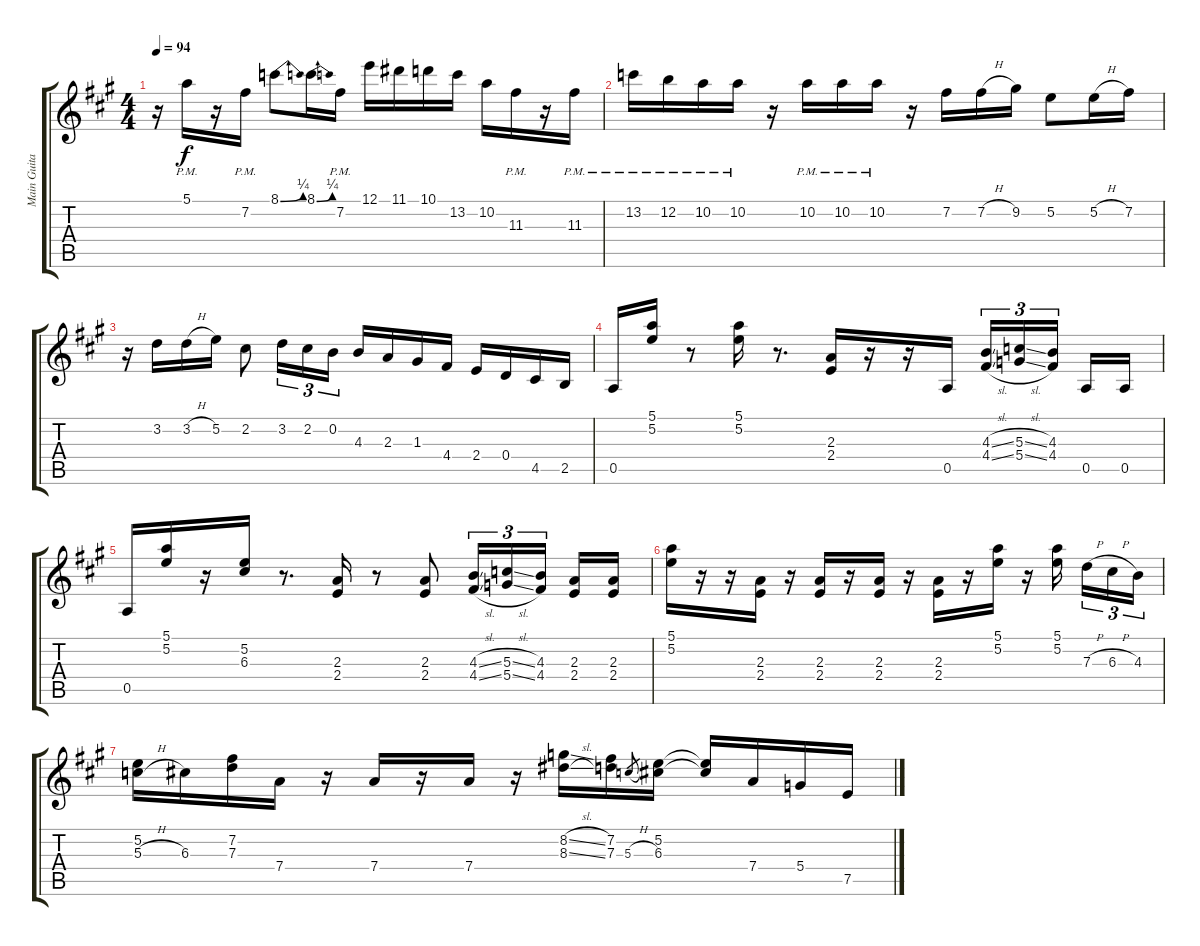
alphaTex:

\track ("Main Guitar" "Main Guita") {instrument acousticguitarnylon}
\staff {score tabs}
\tuning (E4 B3 G3 D3 A2 E2) {hide}
\ts (4 4)
\tempo 94
\clef g2
\ks a
r.16{dy f} 5.1{pm}.16 r.16 7.2{pm}.16 8.1{be (bend 0 0 60 1)}.8 8.1{be (bend 0 0 60 1)}.16 7.2{pm}.16 12.1.16 11.1.16 10.1.16 13.2.16 10.2.16 11.3{pm}.16 r.16 11.3{pm}.16 |
13.2{pm}.16 12.2{pm}.16 10.2{pm}.16 10.2{pm}.16 r.16 10.2{pm}.16 10.2{pm}.16 10.2{pm}.16 r.16 7.2.16 7.2{h}.16 9.2.16 5.2.8 5.2{h}.16 7.2.16 |
r.16 3.2.16 3.2{h}.16 5.2.16 2.2.8 3.2.16{tu (3 2)} 2.2.16{tu (3 2)} 0.2.16{tu (3 2)} 4.3.16 2.3.16 1.3.16 4.4.16 2.4.16 0.4.16 4.5.16 2.5.16 |
0.5.16 (5.1 5.2).16 r.8 (5.1 5.2).16 r.8{d} (2.3 2.4).16 r.16 r.16 0.5.16 (4.3{sl} 4.4{sl}).16{tu (3 2)} (5.3{sl} 5.4{sl}).16{tu (3 2)} (4.3 4.4).16{tu (3 2) beam splitsecondary} 0.5.16 0.5.16 |
0.5.16 (5.1 5.2).16 r.16 (5.2 6.3).16 r.8{d} (2.3 2.4).16 r.8 (2.3 2.4).8 (4.3{sl} 4.4{sl}).16{tu (3 2)} (5.3{sl} 5.4{sl}).16{tu (3 2)} (4.3 4.4).16{tu (3 2) beam splitsecondary} (2.3 2.4).16 (2.3 2.4).16 |
(5.1 5.2).16 r.16 r.16 (2.3 2.4).16 r.16 (2.3 2.4).16 r.16 (2.3 2.4).16 r.16 (2.3 2.4).16 r.16 (5.1 5.2).16 r.16 (5.1 5.2).16{beam splitsecondary} 7.3{h}.16{tu (3 2)} 6.3{h}.16{tu (3 2)} 4.3.16{tu (3 2)} |
(5.2 5.3{h}).16 6.3.16 (7.2 7.3).16 7.4.16 r.16 7.4.16 r.16 7.4.16 r.16 (8.2{sl} 8.3{sl}).16 (7.2 7.3).16 5.3{h}.8{gr} (5.2 6.3).16 (5.2{t} 6.3{t}).16 7.4.16 5.4.16 7.5.16
